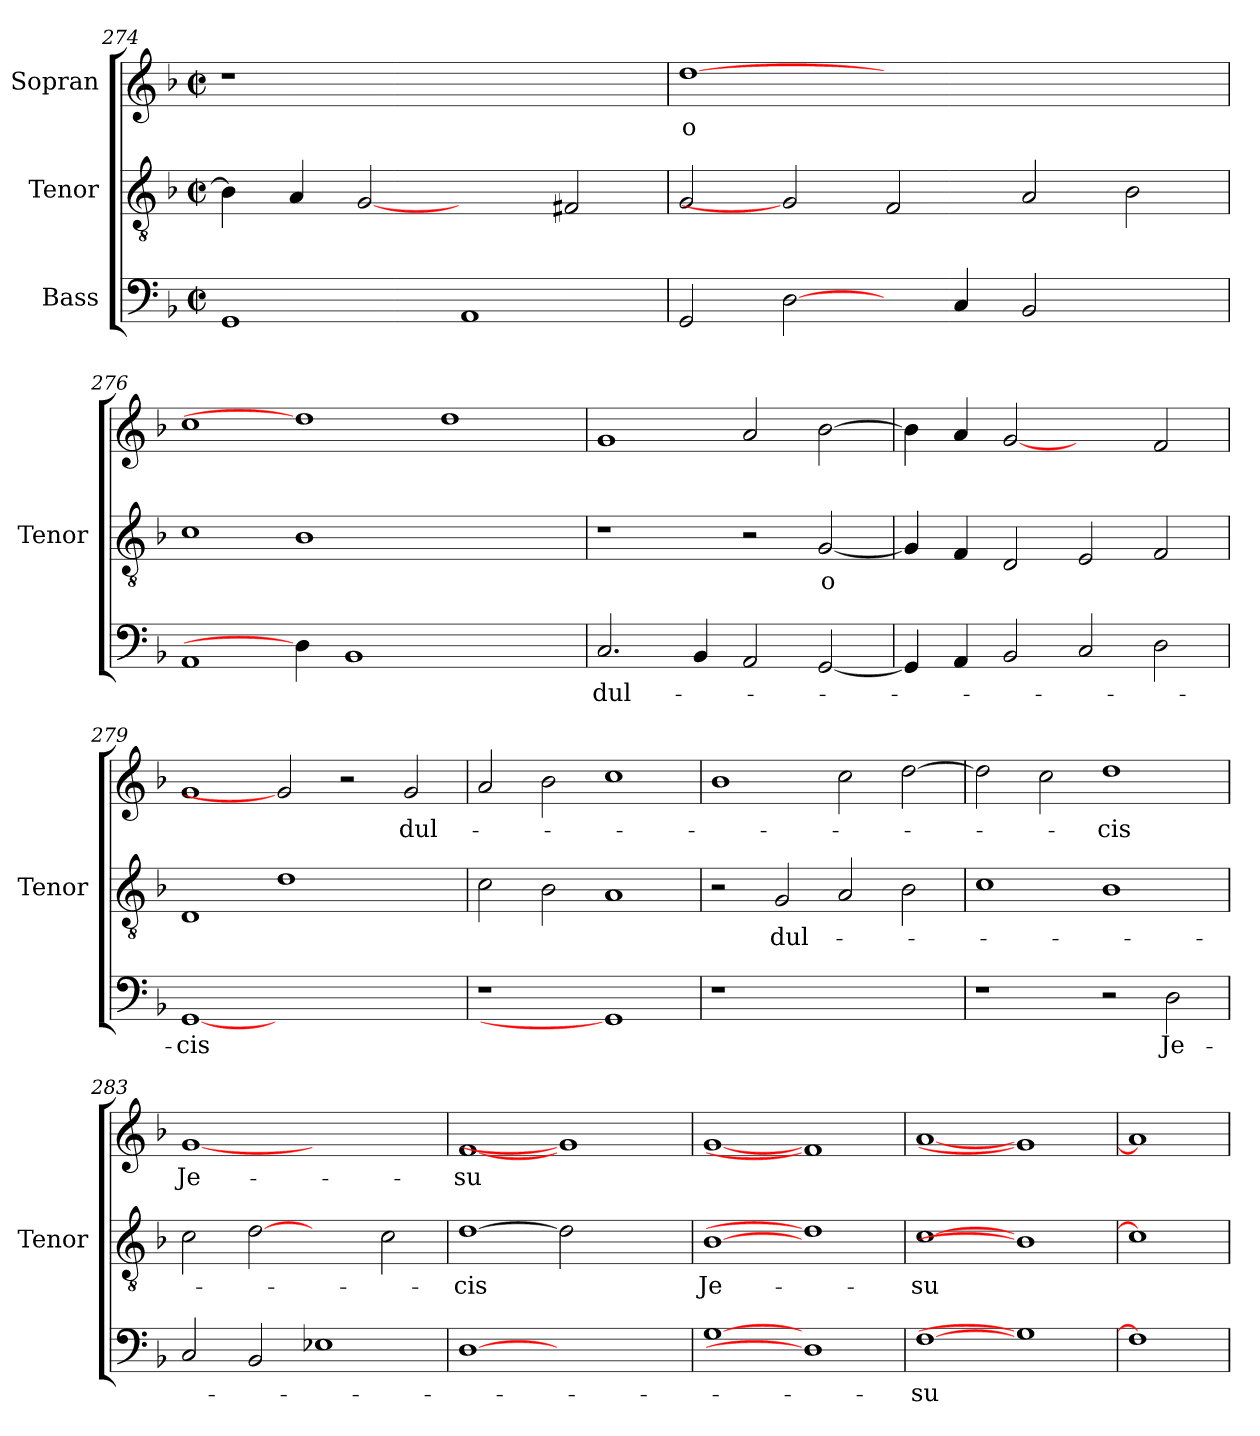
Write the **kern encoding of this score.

**kern	**text	**kern	**text	**kern	**text
*part3	*part3	*part2	*part2	*part1	*part1
*staff3	*staff3	*staff2	*staff2	*staff1	*staff1
*I"Bass	*	*I"Tenor	*	*I"Sopran	*
*	*	*I'Tenor	*	*	*
*clefF4	*	*clefGv2	*	*clefG2	*
*	*	*ITrd7c12	*	*	*
*k[b-]	*	*k[b-]	*	*k[b-]	*
*F:	*	*F:	*	*F:	*
*M2/2	*	*M2/2	*	*M2/2	*
*met(c|)	*	*met(c|)	*	*met(c|)	*
=274	=274	=274	=274	=274	=274
!	!	!	!	!LO:N:vis=1	!
1GGi	.	4BB-i\]	.	1r	.
.	.	4AAi/	.	.	.
.	.	[2GGi	.	.	.
1AAi	.	2ryy	.	1ryy	.
.	.	2FF#Xi/	.	.	.
=275	=275	=275	=275	=275	=275
!	!	!	!	!	!LO:LY:b:color=#000000
2GGi/	.	2GGi/	.	[1ddi	o
[2Di\	.	2GGi]	.	.	.
4ryy	.	2FFi/	.	1.ryy	.
4Ci/	.	.	.	.	.
2BB-i/	.	2AAi/	.	.	.
2ryy	.	2BB-i\	.	.	.
=276	=276	=276	=276	=276	=276
1AAi	.	1Ci	.	1cci	.
4Di\]	.	1BB-i	.	1ddi]	.
1BB-i	.	.	.	.	.
.	.	1ryy	.	1ddi	.
2.ryy	.	.	.	.	.
=277	=277	=277	=277	=277	=277
!	!LO:LY:b:color=#000000	!	!	!	!
2.Ci/	dul-	1r	.	1gi	.
4BB-i/	.	.	.	.	.
2AAi/	.	2r	.	2ai/	.
!	!	!	!LO:LY:b:color=#000000	!	!
[<2GGi/	.	[<2GGi/	o	[>2b-i\	.
!!LO:LB:g=z
=278	=278	=278	=278	=278	=278
4GGi/]	.	4GGi/]	.	4b-i\]	.
4AAi/	.	4FFi/	.	4ai/	.
2BB-i/	.	2DDi/	.	[2gi	.
2Ci/	.	2EEi/	.	2ryy	.
2Di\	.	2FFi/	.	2fi/	.
=279	=279	=279	=279	=279	=279
!	!LO:LY:b:color=#000000	!	!	!	!
[1GGi	-cis	1DDi	.	1gi	.
1.ryy	.	1Di	.	2gi]	.
.	.	.	.	2r	.
!	!	!	!	!	!LO:LY:b:color=#000000
.	.	2ryy	.	2gi/	dul-
=280	=280	=280	=280	=280	=280
!LO:N:vis=1	!	!	!	!	!
1r	.	2Ci\	.	2ai/	.
.	.	2BB-i\	.	2b-i\	.
1GGi]	.	1AAi	.	1cci	.
=281	=281	=281	=281	=281	=281
!LO:N:vis=1	!	!	!	!	!
1r	.	2r	.	1b-i	.
!	!	!	!LO:LY:b:color=#000000	!	!
.	.	2GGi/	dul-	.	.
1ryy	.	2AAi/	.	2cci\	.
.	.	2BB-i\	.	[>2ddi\	.
=282	=282	=282	=282	=282	=282
1r	.	1Ci	.	2ddi\]	.
.	.	.	.	2cci\	.
!	!	!	!	!	!LO:LY:b:color=#000000
2r	.	1BB-i	.	1ddi	-cis
!	!LO:LY:b:color=#000000	!	!	!	!
2Di\	Je-	.	.	.	.
=283	=283	=283	=283	=283	=283
!	!	!	!	!	!LO:LY:b:color=#000000
2Ci/	.	2Ci\	.	[1gi	Je-
2BB-i/	.	[2Di	.	.	.
1E-Xi	.	2ryy	.	1ryy	.
.	.	2Ci\	.	.	.
!!LO:LB:g=z
=284	=284	=284	=284	=284	=284
!	!	!	!LO:LY:b:color=#000000	!	!
!	!	!	!	!	!LO:LY:b:color=#000000
[1Di	.	[1Di	-cis	[1fi	-su
1ryy	.	2Di]	.	1gi]	.
.	.	2ryy	.	.	.
=285	=285	=285	=285	=285	=285
!	!	!	!LO:LY:b:color=#000000	!	!
[1Gi	.	[1BB-i	Je-	[1gi	.
1Di]	.	1Di]	.	1fi]	.
=286	=286	=286	=286	=286	=286
!	!LO:LY:b:color=#000000	!	!	!	!
!	!	!	!LO:LY:b:color=#000000	!	!
[1Fi	-su	[1Ci	-su	[1ai	.
1Gi]	.	1BB-i]	.	1gi]	.
=287	=287	=287	=287	=287	=287
1Fi]	.	1Ci]	.	1ai]	.
=	=	=	=	=	=
*-	*-	*-	*-	*-	*-
